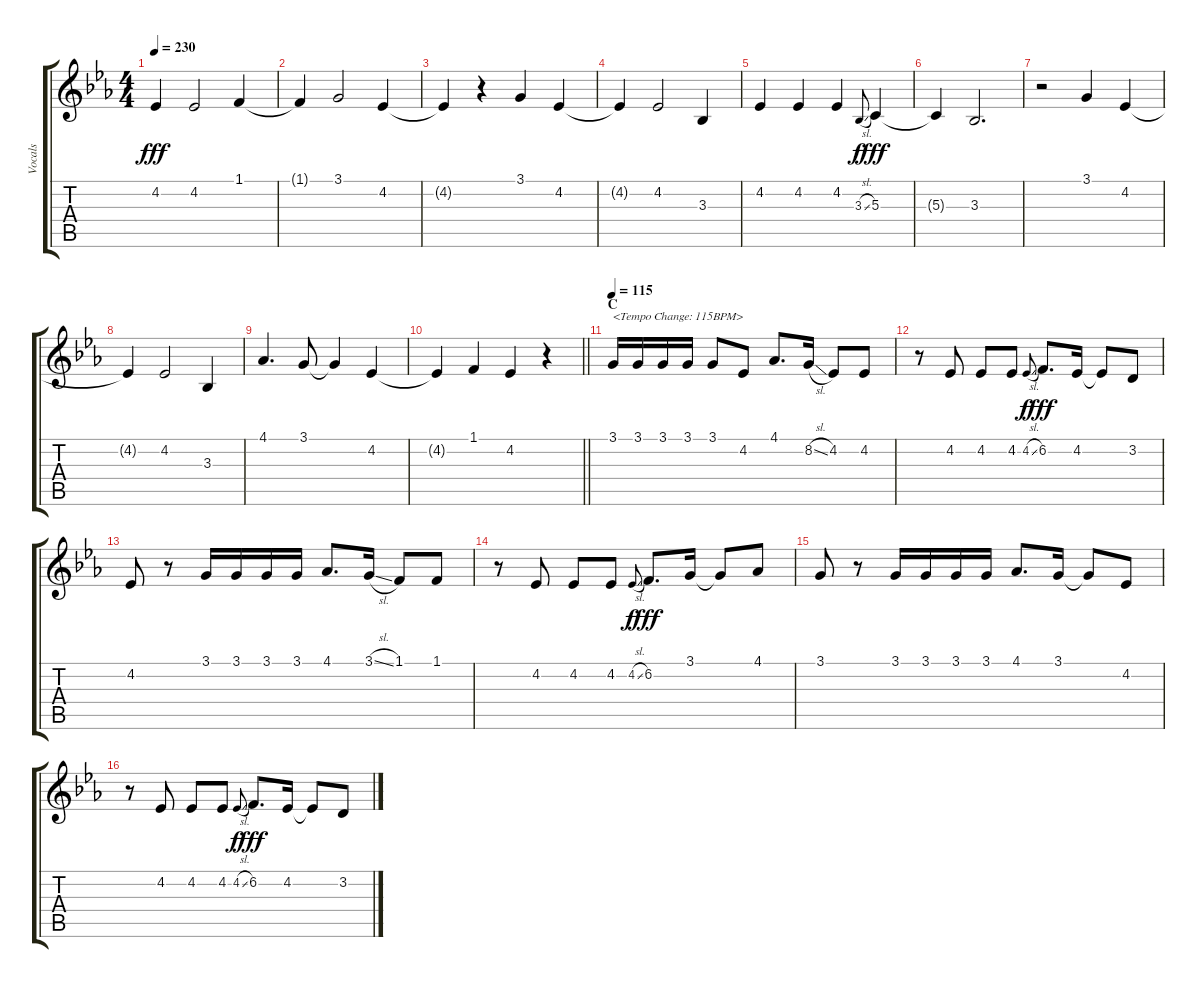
\track ("Vocals" "Vocals") {instrument voiceoohs}
\staff {score tabs}
\tuning (E4 B3 G3 D3 A2 E2) {hide}
\ts (4 4)
\tempo 230
\clef g2
\ks eb
4.2.4{dy fff} 4.2.2 1.1.4 |
1.1{t}.4 3.1.2 4.2.4 |
4.2{t}.4 r.4 3.1.4 4.2.4 |
4.2{t}.4 4.2.2 3.3.4 |
4.2.4 4.2.4 4.2.4 3.3{sl}.8{gr onbeat dy f} 5.3.4{dy fff} |
5.3{t}.4 3.3.2{d} |
r.2 3.1.4 4.2.4 |
4.2{t}.4 4.2.2 3.3.4 |
4.1.4{d} 3.1.8 3.1{t}.4 4.2.4 |
\barLineRight lightlight
4.2{t}.4 1.1.4 4.2.4 r.4 |
\section ("" "C")
\tempo 115
3.1.16{txt "<Tempo Change: 115BPM>"} 3.1.16 3.1.16 3.1.16 3.1.8 4.2.8 4.1.8{d} 8.2{sl}.16 4.2.8 4.2.8 |
r.8 4.2.8 4.2.8 4.2.8 4.2{sl}.8{gr onbeat dy f} 6.2.8{d dy fff} 4.2.16 4.2{t}.8 3.2.8 |
4.2.8 r.8 3.1.16 3.1.16 3.1.16 3.1.16 4.1.8{d} 3.1{sl}.16 1.1.8 1.1.8 |
r.8 4.2.8 4.2.8 4.2.8 4.2{sl}.8{gr onbeat dy f} 6.2.8{d dy fff} 3.1.16 3.1{t}.8 4.1.8 |
3.1.8 r.8 3.1.16 3.1.16 3.1.16 3.1.16 4.1.8{d} 3.1.16 3.1{t}.8 4.2.8 |
r.8 4.2.8 4.2.8 4.2.8 4.2{sl}.8{gr onbeat dy f} 6.2.8{d dy fff} 4.2.16 4.2{t}.8 3.2.8
